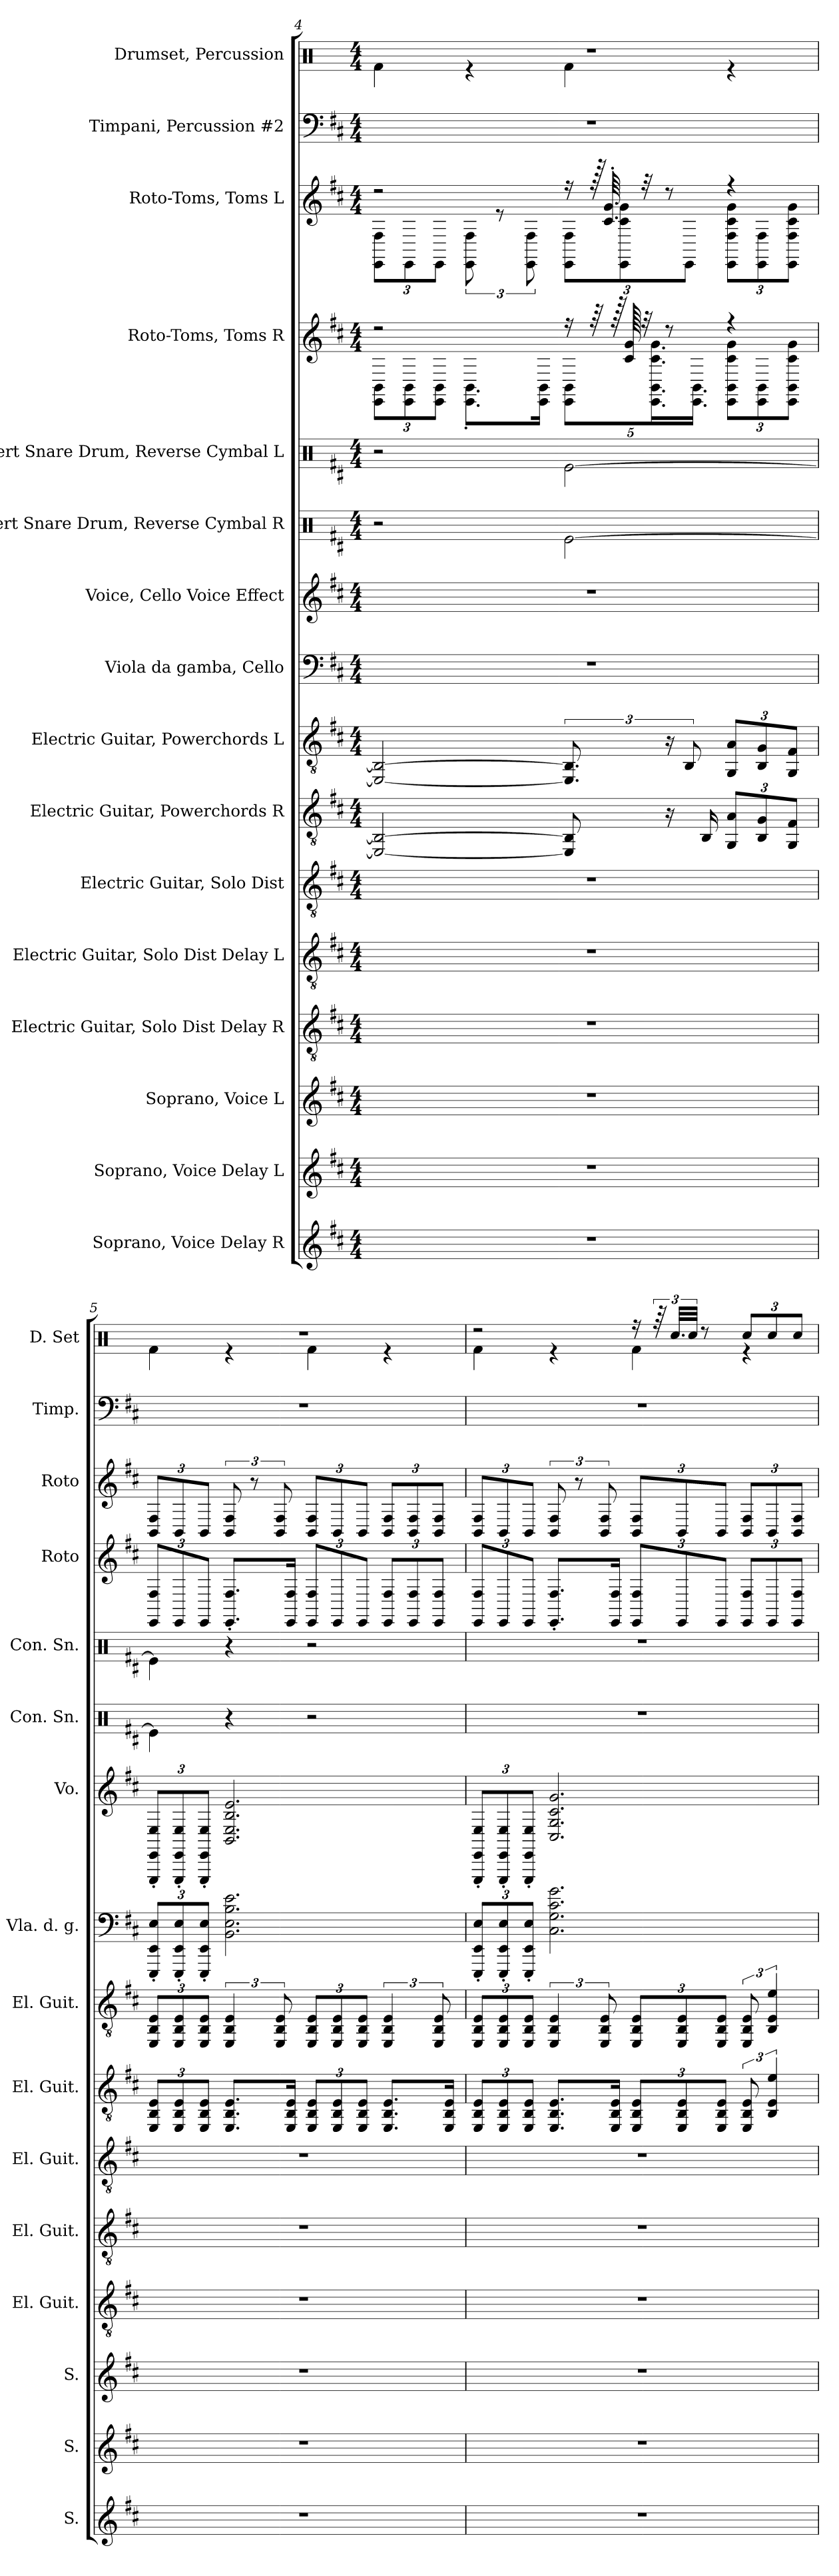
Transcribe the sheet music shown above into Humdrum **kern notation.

**kern	**kern	**kern	**kern	**kern	**kern	**kern	**kern	**kern	**kern	**kern	**kern	**kern	**kern	**kern	**kern
*part16	*part15	*part14	*part13	*part12	*part11	*part10	*part9	*part8	*part7	*part6	*part5	*part4	*part3	*part2	*part1
*staff16	*staff15	*staff14	*staff13	*staff12	*staff11	*staff10	*staff9	*staff8	*staff7	*staff6	*staff5	*staff4	*staff3	*staff2	*staff1
*I"Soprano, Voice Delay R	*I"Soprano, Voice Delay L	*I"Soprano, Voice L	*I"Electric Guitar, Solo Dist Delay R	*I"Electric Guitar, Solo Dist Delay L	*I"Electric Guitar, Solo Dist	*I"Electric Guitar, Powerchords R	*I"Electric Guitar, Powerchords L	*I"Viola da gamba, Cello	*I"Voice, Cello Voice Effect	*I"Concert Snare Drum, Reverse Cymbal R	*I"Concert Snare Drum, Reverse Cymbal L	*I"Roto-Toms, Toms R	*I"Roto-Toms, Toms L	*I"Timpani, Percussion #2	*I"Drumset, Percussion
*I'S.	*I'S.	*I'S.	*I'El. Guit.	*I'El. Guit.	*I'El. Guit.	*I'El. Guit.	*I'El. Guit.	*I'Vla. d. g.	*I'Vo.	*I'Con. Sn.	*I'Con. Sn.	*I'Roto	*I'Roto	*I'Timp.	*I'D. Set
!!LO:PB:g=z
*clefG2	*clefG2	*clefG2	*clefGv2	*clefGv2	*clefGv2	*clefGv2	*clefGv2	*clefF4	*clefG2	*clefX	*clefX	*clefG2	*clefG2	*clefF4	*clefX
*k[f#c#]	*k[f#c#]	*k[f#c#]	*k[f#c#]	*k[f#c#]	*k[f#c#]	*k[f#c#]	*k[f#c#]	*k[f#c#]	*k[f#c#]	*k[f#c#]	*k[f#c#]	*k[f#c#]	*k[f#c#]	*k[f#c#]	*k[]
*M4/4	*M4/4	*M4/4	*M4/4	*M4/4	*M4/4	*M4/4	*M4/4	*M4/4	*M4/4	*M4/4	*M4/4	*M4/4	*M4/4	*M4/4	*M4/4
=4	=4	=4	=4	=4	=4	=4	=4	=4	=4	=4	=4	=4	=4	=4	=4
*	*	*	*	*	*	*	*	*	*	*	*	*^	*^	*	*
*	*	*	*	*	*	*	*	*	*	*	*	*	*Xbrackettup	*	*Xbrackettup	*	*
*	*	*	*	*	*	*	*	*	*	*	*	*	*	*	*	*	*^
1r	1r	1r	1r	1r	1r	2EE/_ 2BB/_	2EE/_ 2BB/_	1r	1r	2r	2r	2r	12EE\ 12BB\L	2r	12EE\ 12F#\L	1r	1r	4Rf\
.	.	.	.	.	.	.	.	.	.	.	.	.	12EE\ 12BB\	.	12EE\	.	.	.
.	.	.	.	.	.	.	.	.	.	.	.	.	12EE\ 12BB\J	.	12EE\J	.	.	.
*	*	*	*	*	*	*	*	*	*	*	*	*	*	*	*brackettup	*	*	*
.	.	.	.	.	.	.	.	.	.	.	.	.	8.EE\' 8.BB\'L	.	12EE\ 12F#\	.	.	4r
.	.	.	.	.	.	.	.	.	.	.	.	.	.	.	12r	.	.	.
.	.	.	.	.	.	.	.	.	.	.	.	.	.	.	12EE\ 12F#\	.	.	.
.	.	.	.	.	.	.	.	.	.	.	.	.	16EE\ 16BB\Jk	.	.	.	.	.
*	*	*	*	*	*	*	*	*	*	*	*	*	*	*	*Xbrackettup	*	*	*
.	.	.	.	.	.	8EE/] 8BB/]	12.EE/] 12.BB/]	.	.	[2Re\	[2Re\	16r	10EE\ 10BB\L	16r	12EE\ 12F#\L	.	.	4Rf\
.	.	.	.	.	.	.	.	.	.	.	.	64r	.	128r	.	.	.	.
.	.	.	.	.	.	.	.	.	.	.	.	.	.	64.c#/' 64.g/'	.	.	.	.
.	.	.	.	.	.	.	.	.	.	.	.	128r	.	.	.	.	.	.
.	.	.	.	.	.	.	.	.	.	.	.	.	.	.	12EE\ 12c#\ 12g\	.	.	.
.	.	.	.	.	.	.	.	.	.	.	.	128c#/ 128g/	.	.	.	.	.	.
.	.	.	.	.	.	.	.	.	.	.	.	32r	.	32r	.	.	.	.
.	.	.	.	.	.	.	.	.	.	.	.	.	20.EE\ 20.BB\ 20.c#\ 20.g\L	.	.	.	.	.
.	.	.	.	.	.	16r	24r	.	.	.	.	8r	.	8r	.	.	.	.
.	.	.	.	.	.	.	12BB/	.	.	.	.	.	.	.	12EE\J	.	.	.
.	.	.	.	.	.	.	.	.	.	.	.	.	20.EE\ 20.BB\JJ	.	.	.	.	.
.	.	.	.	.	.	16BB/	.	.	.	.	.	.	.	.	.	.	.	.
*	*	*	*	*	*	*Xbrackettup	*Xbrackettup	*	*	*	*	*	*	*	*	*	*	*
.	.	.	.	.	.	12GG/ 12A/L	12GG/ 12A/L	.	.	.	.	4r	12EE\ 12BB\ 12c#\ 12g\L	4r	12EE\ 12F#\ 12c#\ 12g\L	.	.	4r
.	.	.	.	.	.	12BB/ 12G/	12BB/ 12G/	.	.	.	.	.	12EE\ 12BB\	.	12EE\ 12F#\	.	.	.
.	.	.	.	.	.	12GG/ 12F#/J	12GG/ 12F#/J	.	.	.	.	.	12EE\ 12BB\ 12c#\ 12g\J	.	12EE\ 12F#\ 12c#\ 12g\J	.	.	.
*	*	*	*	*	*	*	*	*	*	*	*	*v	*v	*	*	*	*	*
*	*	*	*	*	*	*	*	*	*	*	*	*	*v	*v	*	*	*
!!LO:PB:g=z	!!
=5	=5	=5	=5	=5	=5	=5	=5	=5	=5	=5	=5	=5	=5	=5	=5	=5
*	*	*	*	*	*	*	*	*Xbrackettup	*Xbrackettup	*	*	*	*	*	*	*
1r	1r	1r	1r	1r	1r	12EE/ 12BB/ 12E/L	12EE/ 12BB/ 12E/L	12EEE/' 12EE/' 12E/'L	12EEE/' 12EE/' 12E/'L	4Re\]	4Re\]	12EE/ 12F#/L	12BB/ 12F#/L	1r	1r	4Rf\
.	.	.	.	.	.	12EE/ 12BB/ 12E/	12EE/ 12BB/ 12E/	12EEE/' 12EE/' 12E/'	12EEE/' 12EE/' 12E/'	.	.	12EE/	12BB/	.	.	.
.	.	.	.	.	.	12EE/ 12BB/ 12E/J	12EE/ 12BB/ 12E/J	12EEE/' 12EE/' 12E/'J	12EEE/' 12EE/' 12E/'J	.	.	12EE/J	12BB/J	.	.	.
*	*	*	*	*	*	*	*brackettup	*	*	*	*	*	*brackettup	*	*	*
.	.	.	.	.	.	8.EE/ 8.BB/ 8.E/L	6EE/ 6BB/ 6E/	2.BB\ 2.E\ 2.B\ 2.e\	2.BB/ 2.E/ 2.B/ 2.e/	4r	4r	8.EE/' 8.F#/'L	12BB/ 12F#/	.	.	4r
.	.	.	.	.	.	.	.	.	.	.	.	.	12r	.	.	.
.	.	.	.	.	.	.	12EE/ 12BB/ 12E/	.	.	.	.	.	12BB/ 12F#/	.	.	.
.	.	.	.	.	.	16EE/ 16BB/ 16E/Jk	.	.	.	.	.	16EE/ 16F#/Jk	.	.	.	.
*	*	*	*	*	*	*	*Xbrackettup	*	*	*	*	*	*Xbrackettup	*	*	*
.	.	.	.	.	.	12EE/ 12BB/ 12E/L	12EE/ 12BB/ 12E/L	.	.	2r	2r	12EE/ 12F#/L	12BB/ 12F#/L	.	.	4Rf\
.	.	.	.	.	.	12EE/ 12BB/ 12E/	12EE/ 12BB/ 12E/	.	.	.	.	12EE/	12BB/	.	.	.
.	.	.	.	.	.	12EE/ 12BB/ 12E/J	12EE/ 12BB/ 12E/J	.	.	.	.	12EE/J	12BB/J	.	.	.
*	*	*	*	*	*	*	*brackettup	*	*	*	*	*	*	*	*	*
.	.	.	.	.	.	8.EE/ 8.BB/ 8.E/L	6EE/ 6BB/ 6E/	.	.	.	.	12EE/ 12F#/L	12BB/ 12F#/L	.	.	4r
.	.	.	.	.	.	.	.	.	.	.	.	12EE/ 12F#/	12BB/ 12F#/	.	.	.
.	.	.	.	.	.	.	12EE/ 12BB/ 12E/	.	.	.	.	12EE/ 12F#/J	12BB/ 12F#/J	.	.	.
.	.	.	.	.	.	16EE/ 16BB/ 16E/Jk	.	.	.	.	.	.	.	.	.	.
=6	=6	=6	=6	=6	=6	=6	=6	=6	=6	=6	=6	=6	=6	=6	=6	=6
*	*	*	*	*	*	*	*Xbrackettup	*	*	*	*	*	*	*	*	*
1r	1r	1r	1r	1r	1r	12EE/ 12BB/ 12E/L	12EE/ 12BB/ 12E/L	12EEE/' 12EE/' 12E/'L	12EEE/' 12EE/' 12E/'L	1r	1r	12EE/ 12F#/L	12BB/ 12F#/L	1r	2r	4Rf\
.	.	.	.	.	.	12EE/ 12BB/ 12E/	12EE/ 12BB/ 12E/	12EEE/' 12EE/' 12E/'	12EEE/' 12EE/' 12E/'	.	.	12EE/	12BB/	.	.	.
.	.	.	.	.	.	12EE/ 12BB/ 12E/J	12EE/ 12BB/ 12E/J	12EEE/' 12EE/' 12E/'J	12EEE/' 12EE/' 12E/'J	.	.	12EE/J	12BB/J	.	.	.
*	*	*	*	*	*	*	*brackettup	*	*	*	*	*	*brackettup	*	*	*
.	.	.	.	.	.	8.EE/ 8.BB/ 8.E/L	6EE/ 6BB/ 6E/	2.C#\ 2.G\ 2.c#\ 2.g\	2.C#/ 2.G/ 2.c#/ 2.g/	.	.	8.EE/' 8.F#/'L	12BB/ 12F#/	.	.	4r
.	.	.	.	.	.	.	.	.	.	.	.	.	12r	.	.	.
.	.	.	.	.	.	.	12EE/ 12BB/ 12E/	.	.	.	.	.	12BB/ 12F#/	.	.	.
.	.	.	.	.	.	16EE/ 16BB/ 16E/Jk	.	.	.	.	.	16EE/ 16F#/Jk	.	.	.	.
*	*	*	*	*	*	*	*Xbrackettup	*	*	*	*	*	*Xbrackettup	*	*	*
.	.	.	.	.	.	12EE/ 12BB/ 12E/L	12EE/ 12BB/ 12E/L	.	.	.	.	12EE/ 12F#/L	12BB/ 12F#/L	.	16r	4Rf\
.	.	.	.	.	.	.	.	.	.	.	.	.	.	.	96r	.
.	.	.	.	.	.	.	.	.	.	.	.	.	.	.	48.Rcc/LLL	.
.	.	.	.	.	.	12EE/ 12BB/ 12E/	12EE/ 12BB/ 12E/	.	.	.	.	12EE/	12BB/	.	.	.
.	.	.	.	.	.	.	.	.	.	.	.	.	.	.	48Rcc/JJJ	.
.	.	.	.	.	.	.	.	.	.	.	.	.	.	.	8r	.
.	.	.	.	.	.	12EE/ 12BB/ 12E/J	12EE/ 12BB/ 12E/J	.	.	.	.	12EE/J	12BB/J	.	.	.
*	*	*	*	*	*	*brackettup	*brackettup	*	*	*	*	*	*	*	*Xbrackettup	*
.	.	.	.	.	.	12EE/ 12BB/ 12E/	12EE/ 12BB/ 12E/	.	.	.	.	12EE/ 12F#/L	12BB/ 12F#/L	.	12Rcc/L	4r
.	.	.	.	.	.	6BB/ 6E/ 6e/	6BB/ 6E/ 6e/	.	.	.	.	12EE/	12BB/	.	12Rcc/	.
.	.	.	.	.	.	.	.	.	.	.	.	12EE/ 12F#/J	12BB/ 12F#/J	.	12Rcc/J	.
*	*	*	*	*	*	*	*	*	*	*	*	*	*	*	*v	*v
=	=	=	=	=	=	=	=	=	=	=	=	=	=	=	=
*-	*-	*-	*-	*-	*-	*-	*-	*-	*-	*-	*-	*-	*-	*-	*-
